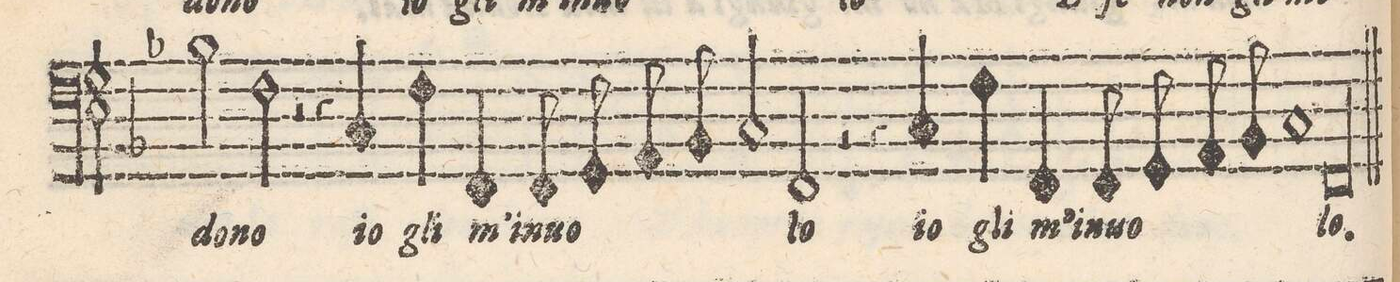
**kern	**text
*I"Basso	*
*clefF4	*
*k[b-]	*
*M2/1	*
2B-\	do-
2F\	-no
2r	.
4r	.
4C/	io
=27-	=27-
4F\	gli
4FF/	m'i-
8FF/	-nu-
8GG/	-o-
8AA/	.
8BB-/	.
2C/	.
2FF/	-lo
=28-	=28-
2r	.
4r	.
4C/	io
4F\	gli
4FF/	m'i-
8FF/	-nu-
8GG/	-o-
8AA/	.
8BB-/	.
=29-	=29-
1C	.
00FF	-lo.
=30-	=30-
=31-	=31-
1ryy	.
=-	=-
*-	*-
